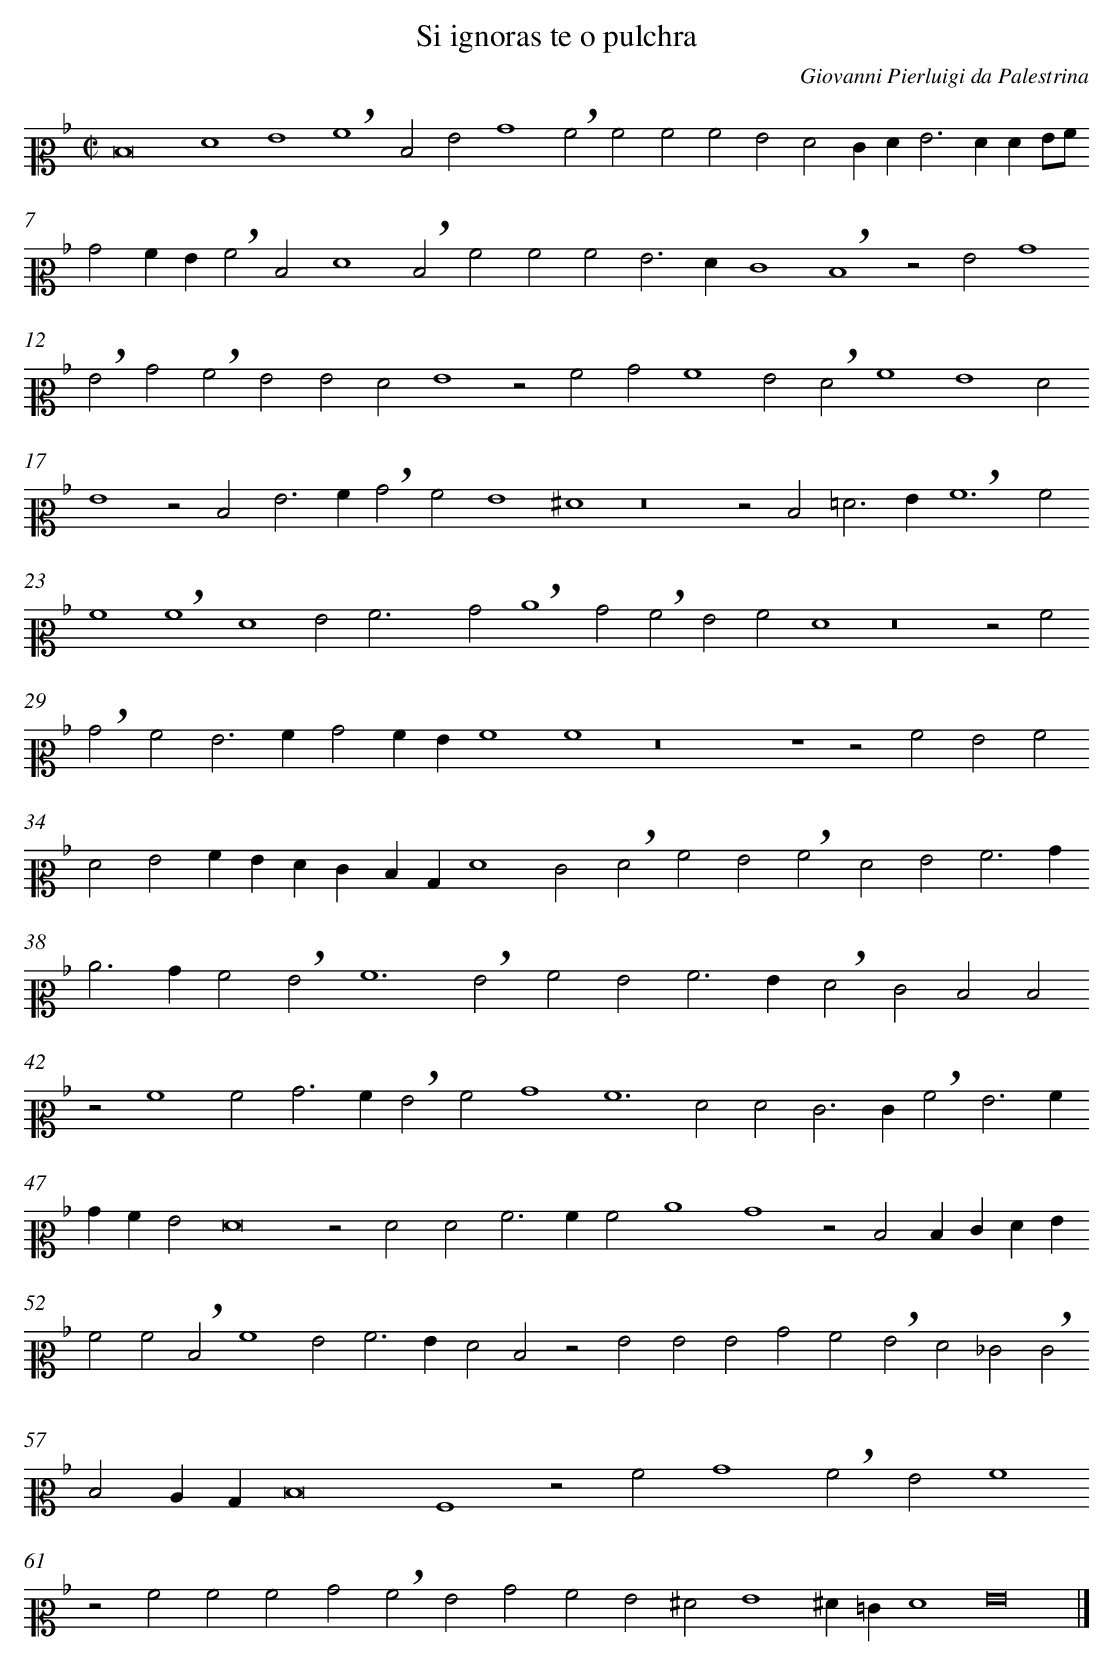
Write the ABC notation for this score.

X:1
T: Si ignoras te o pulchra
C: Giovanni Pierluigi da Palestrina
L: 1/4
M: C|
K: F clef=C2
D8 [|]
F4G4 [|]
!breath!A4D2G2 [|]
B4!breath!A2A2 [|]
A2A2G2F2 [|]
EF2<G2FFG/A/ [|]
B2AG!breath!A2D2 [|]
F4!breath!D2A2 [|]
A2A2G3F [|]
E4!breath!D4 [|]
z2G2B4 [|]
!breath!G2B2!breath!A2G2 [|]
G2F2G4 [|]
z2A2B2A4 [|]
G2!breath!F2A4 [|]
G4F2 [|]
G4z2D2 [|]
G2>A2!breath!B2A2 [|]
G4^F4 [|]
z8 [|]
z2D2=F3G [|]
!breath!A6A2 [|]
A4!breath!A4 [|]
F4G2A3 [|]
xB2!breath!c4 [|]
B2!breath!A2G2A2 [|]
F4z8 [|]
z2A2 [|]
!breath!B2A2G3A [|]
B2AGA4 [|]
A4z8 [|]
z4 [|]
z2A2G2A2 [|]
F2G2AGFE [|]
DB,F4E2 [|]
!breath!F2A2G2!breath!A2 [|]
F2G2A3B [|]
c2>B2A2!breath!G2 [|]
A6!breath!G2 [|]
A2G2A3G [|]
!breath!F2E2D2D2 [|]
z2A4A2 [|]
B2>A2!breath!G2A2 [|]
B4A6 [|]
F2F2E3 [|]
E!breath!A2G3A [|]
BAG2F8 [|]
z2F2 [|]
F2A2>A2A2 [|]
c4B4 [|]
z2D2DEFG [|]
A2A2!breath!D2A4 [|]
G2A3G [|]
F2D2z2G2 [|]
G2G2B2A2 [|]
!breath!G2F2_E2!breath!E2 [|]
D2CB,D8 [|]
A,4 [|]
z2A2B4 [|]
!breath!A2G2A4 [|]
z2A2A2A2 [|]
B2!breath!A2G2B2 [|]
A2G2^F2G4 [|]
^F=EF4 [|]
G8 |]
